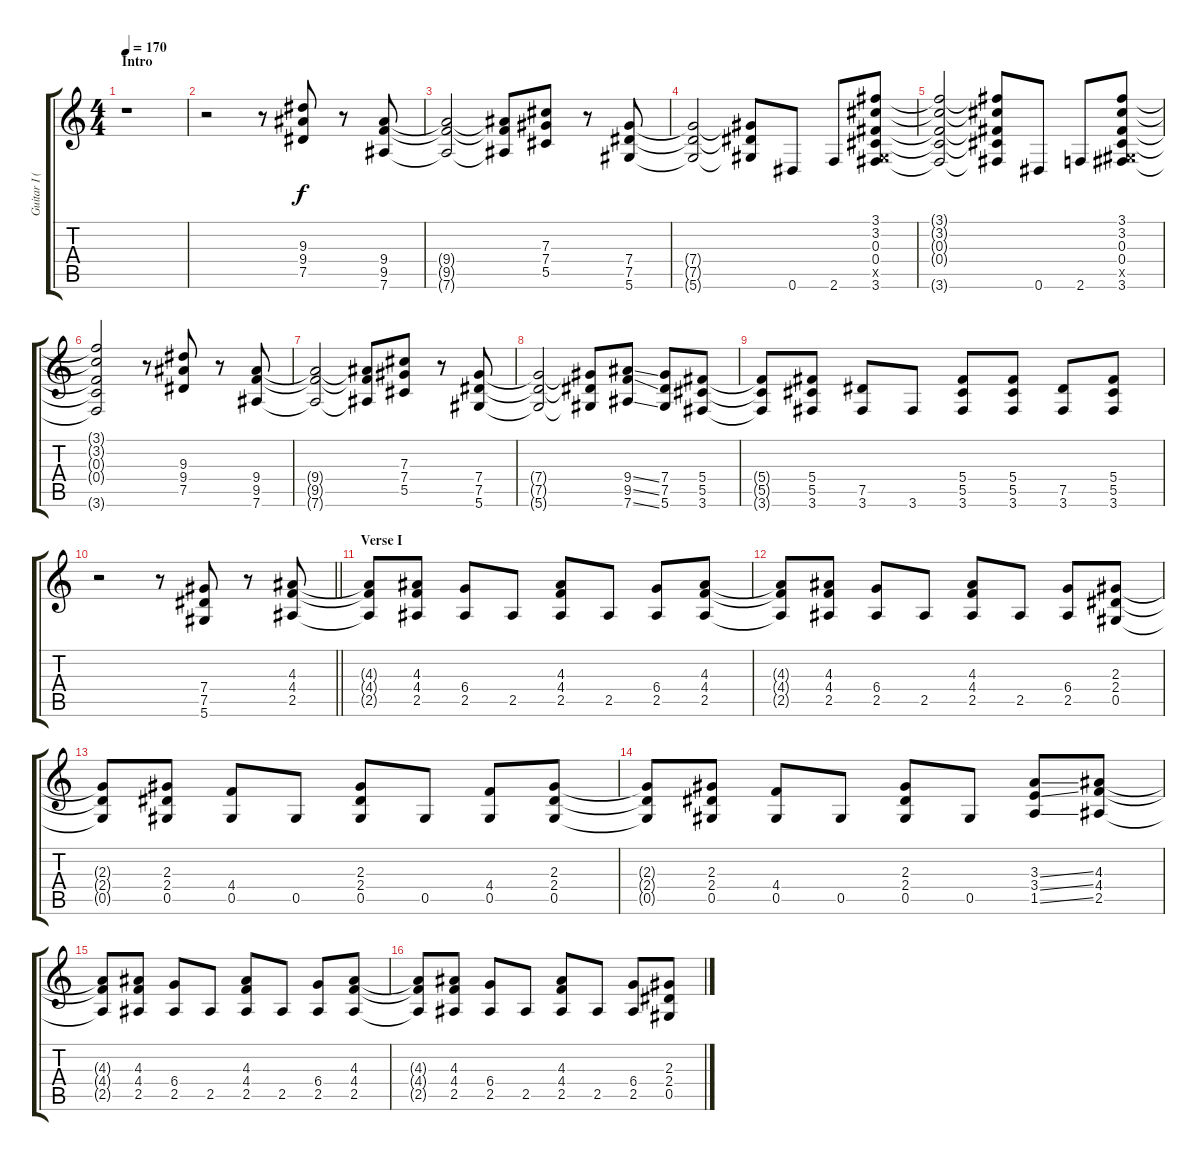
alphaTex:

\track ("Guitar I (Izzy)" "Guitar I (") {instrument distortionguitar}
\staff {score tabs}
\tuning (Eb4 Bb3 Gb3 Db3 Ab2 Eb2) {hide}
\ts (4 4)
\section ("" "Intro")
\tempo 170
\clef g2
\ks c
r.1{dy f instrument distortionguitar} |
r.2 r.8 (9.3 9.4 7.5).8 r.8 (9.4 9.5 7.6).8 |
(9.4{t} 9.5{t} 7.6{t}).2 (9.4{t} 9.5{t} 7.6{t}).8 (7.3 7.4 5.5).8 r.8 (7.4 7.5 5.6).8 |
(7.4{t} 7.5{t} 5.6{t}).2 (7.4{t} 7.5{t} 5.6{t}).8 0.6.8 2.6.8 (3.1 3.2 0.3 0.4 0.5{x} 3.6).8 |
(3.1{t} 3.2{t} 0.3{t} 0.4{t} 3.6{t}).2 (3.1{t} 3.2{t} 0.3{t} 0.4{t} 3.6{t}).8 0.6.8 2.6.8 (3.1 3.2 0.3 0.4 0.5{x} 3.6).8 |
(3.1{t} 3.2{t} 0.3{t} 0.4{t} 3.6{t}).2 r.8 (9.3 9.4 7.5).8 r.8 (9.4 9.5 7.6).8 |
(9.4{t} 9.5{t} 7.6{t}).2 (9.4{t} 9.5{t} 7.6{t}).8 (7.3 7.4 5.5).8 r.8 (7.4 7.5 5.6).8 |
(7.4{t} 7.5{t} 5.6{t}).2 (7.4{t} 7.5{t} 5.6{t}).8 (9.4{ss} 9.5{ss} 7.6{ss}).8 (7.4 7.5 5.6).8 (5.4 5.5 3.6).8 |
(5.4{t} 5.5{t} 3.6{t}).8 (5.4 5.5 3.6).8 (7.5 3.6).8 3.6.8 (5.4 5.5 3.6).8 (5.4 5.5 3.6).8 (7.5 3.6).8 (5.4 5.5 3.6).8 |
\barLineRight lightlight
r.2 r.8 (7.4 7.5 5.6).8 r.8 (4.3 4.4 2.5).8 |
\section ("" "Verse I")
(4.3{t} 4.4{t} 2.5{t}).8 (4.3 4.4 2.5).8 (6.4 2.5).8 2.5.8 (4.3 4.4 2.5).8 2.5.8 (6.4 2.5).8 (4.3 4.4 2.5).8 |
(4.3{t} 4.4{t} 2.5{t}).8 (4.3 4.4 2.5).8 (6.4 2.5).8 2.5.8 (4.3 4.4 2.5).8 2.5.8 (6.4 2.5).8 (2.3 2.4 0.5).8 |
(2.3{t} 2.4{t} 0.5{t}).8 (2.3 2.4 0.5).8 (4.4 0.5).8 0.5.8 (2.3 2.4 0.5).8 0.5.8 (4.4 0.5).8 (2.3 2.4 0.5).8 |
(2.3{t} 2.4{t} 0.5{t}).8 (2.3 2.4 0.5).8 (4.4 0.5).8 0.5.8 (2.3 2.4 0.5).8 0.5.8 (3.3{ss} 3.4{ss} 1.5{ss}).8 (4.3 4.4 2.5).8 |
(4.3{t} 4.4{t} 2.5{t}).8 (4.3 4.4 2.5).8 (6.4 2.5).8 2.5.8 (4.3 4.4 2.5).8 2.5.8 (6.4 2.5).8 (4.3 4.4 2.5).8 |
(4.3{t} 4.4{t} 2.5{t}).8 (4.3 4.4 2.5).8 (6.4 2.5).8 2.5.8 (4.3 4.4 2.5).8 2.5.8 (6.4 2.5).8 (2.3 2.4 0.5).8
